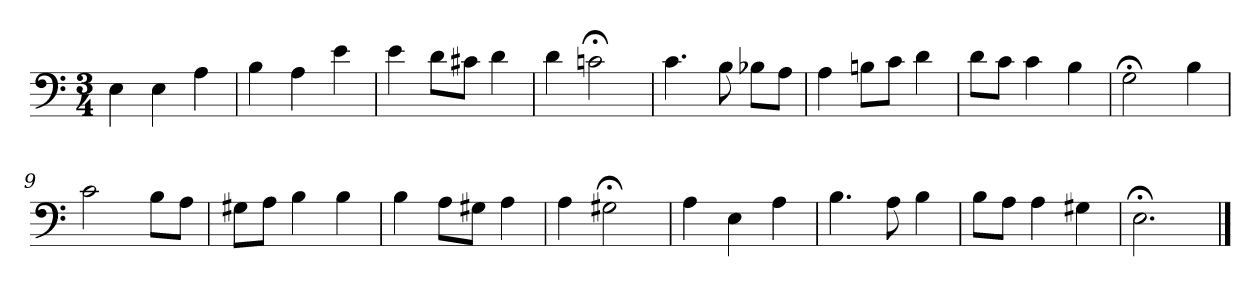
**kern
*part1
*staff1
*clefF4
*k[]
*C:
*M3/4
=1
4E
4E
4A
=2
4B
4A
4e
=3
4e
8d\L
8c#X\J
4d
=4
4d
2cn;<
=5
4.c
8B
8B-X\L
8A\J
=6
4A
8Bn\L
8c\J
4d
=7
8d\L
8c\J
4c
4B
=8
2G;<
4B
=9
2c
8B\L
8A\J
=10
8G#X\L
8A\J
4B
4B
=11
4B
8A\L
8G#X\J
4A
=12
4A
2G#X;<
=13
4A
4E
4A
=14
4.B
8A
4B
=15
8B\L
8A\J
4A
4G#X
=16
2.E;<
==
*-
